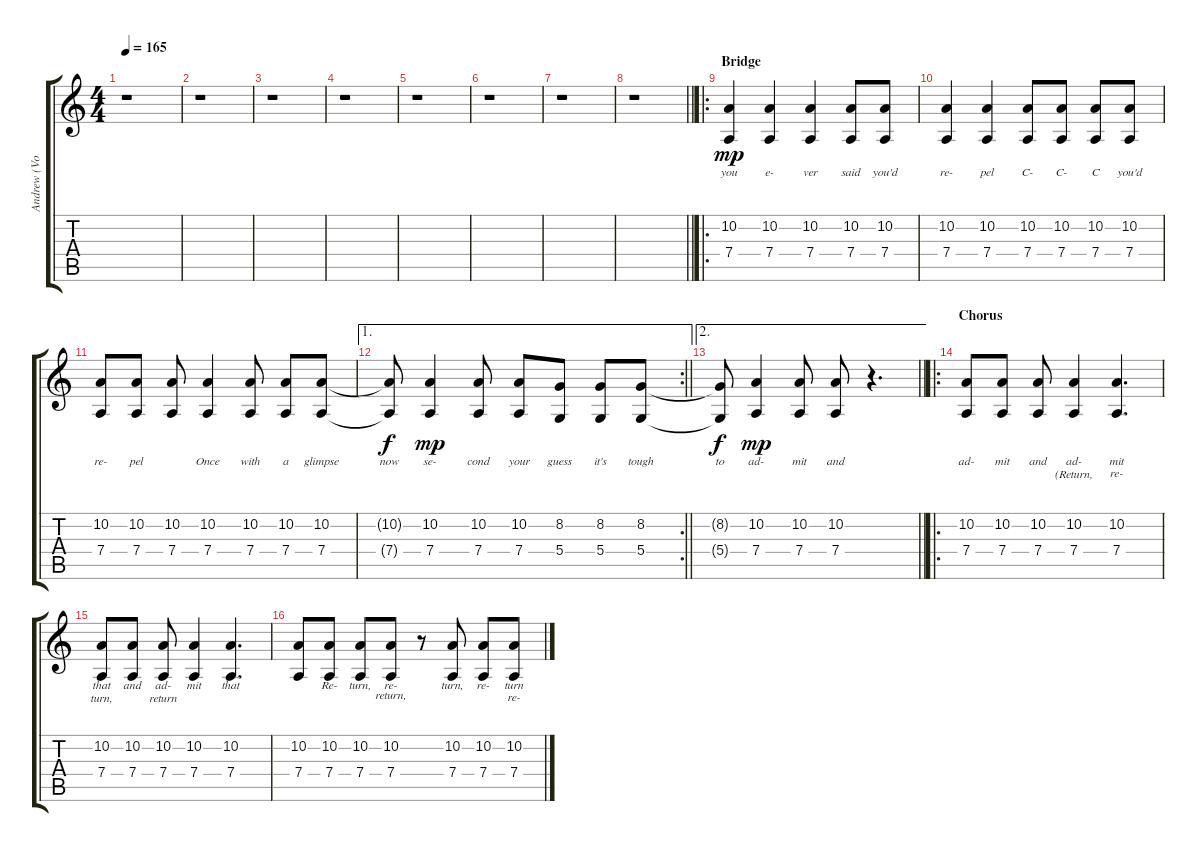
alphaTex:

\track ("Andrew (Vocals + Lyrics)" "Andrew (Vo") {instrument lead2sawtooth}
\staff {score tabs}
\tuning (E4 B3 G3 D3 A2 E2) {hide}
\ts (4 4)
\tempo 165
\clef g2
\ks c
r.1{dy f} |
r.1 |
r.1 |
r.1 |
r.1 |
r.1 |
r.1 |
\barLineRight lightlight
r.1 |
\ro
\section ("" "Bridge")
(10.2 7.4).4{lyrics (0 "you") lyrics (1 "") lyrics (2 "") lyrics (3 "") lyrics (4 "") dy mp} (10.2 7.4).4{lyrics (0 "e-") lyrics (1 "") lyrics (2 "") lyrics (3 "") lyrics (4 "")} (10.2 7.4).4{lyrics (0 "ver") lyrics (1 "") lyrics (2 "") lyrics (3 "") lyrics (4 "")} (10.2 7.4).8{lyrics (0 "said") lyrics (1 "") lyrics (2 "") lyrics (3 "") lyrics (4 "")} (10.2 7.4).8{lyrics (0 "you'd") lyrics (1 "") lyrics (2 "") lyrics (3 "") lyrics (4 "")} |
(10.2 7.4).4{lyrics (0 "re-") lyrics (1 "") lyrics (2 "") lyrics (3 "") lyrics (4 "")} (10.2 7.4).4{lyrics (0 "pel") lyrics (1 "") lyrics (2 "") lyrics (3 "") lyrics (4 "")} (10.2 7.4).8{lyrics (0 "C-") lyrics (1 "") lyrics (2 "") lyrics (3 "") lyrics (4 "")} (10.2 7.4).8{lyrics (0 "C-") lyrics (1 "") lyrics (2 "") lyrics (3 "") lyrics (4 "")} (10.2 7.4).8{lyrics (0 "C") lyrics (1 "") lyrics (2 "") lyrics (3 "") lyrics (4 "")} (10.2 7.4).8{lyrics (0 "you'd") lyrics (1 "") lyrics (2 "") lyrics (3 "") lyrics (4 "")} |
(10.2 7.4).8{lyrics (0 "re-") lyrics (1 "") lyrics (2 "") lyrics (3 "") lyrics (4 "")} (10.2 7.4).8{lyrics (0 "pel") lyrics (1 "") lyrics (2 "") lyrics (3 "") lyrics (4 "")} (10.2 7.4).8{lyrics (0 "") lyrics (1 "") lyrics (2 "") lyrics (3 "") lyrics (4 "")} (10.2 7.4).4{lyrics (0 "Once") lyrics (1 "") lyrics (2 "") lyrics (3 "") lyrics (4 "")} (10.2 7.4).8{lyrics (0 "with") lyrics (1 "") lyrics (2 "") lyrics (3 "") lyrics (4 "")} (10.2 7.4).8{lyrics (0 "a") lyrics (1 "") lyrics (2 "") lyrics (3 "") lyrics (4 "")} (10.2 7.4).8{lyrics (0 "glimpse") lyrics (1 "") lyrics (2 "") lyrics (3 "") lyrics (4 "")} |
\ae 1
\rc 2
\barLineRight lightlight
(10.2{t} 7.4{t}).8{lyrics (0 "now") lyrics (1 "") lyrics (2 "") lyrics (3 "") lyrics (4 "") dy f} (10.2 7.4).4{lyrics (0 "se-") lyrics (1 "") lyrics (2 "") lyrics (3 "") lyrics (4 "") dy mp} (10.2 7.4).8{lyrics (0 "cond") lyrics (1 "") lyrics (2 "") lyrics (3 "") lyrics (4 "")} (10.2 7.4).8{lyrics (0 "your") lyrics (1 "") lyrics (2 "") lyrics (3 "") lyrics (4 "")} (8.2 5.4).8{lyrics (0 "guess") lyrics (1 "") lyrics (2 "") lyrics (3 "") lyrics (4 "")} (8.2 5.4).8{lyrics (0 "it's") lyrics (1 "") lyrics (2 "") lyrics (3 "") lyrics (4 "")} (8.2 5.4).8{lyrics (0 "tough") lyrics (1 "") lyrics (2 "") lyrics (3 "") lyrics (4 "")} |
\ae 2
\barLineRight lightlight
(8.2{t} 5.4{t}).8{lyrics (0 "to") lyrics (1 "") lyrics (2 "") lyrics (3 "") lyrics (4 "") dy f} (10.2 7.4).4{lyrics (0 "ad-") lyrics (1 "") lyrics (2 "") lyrics (3 "") lyrics (4 "") dy mp} (10.2 7.4).8{lyrics (0 "mit") lyrics (1 "") lyrics (2 "") lyrics (3 "") lyrics (4 "")} (10.2 7.4).8{lyrics (0 "and") lyrics (1 "") lyrics (2 "") lyrics (3 "") lyrics (4 "")} r.4{d} |
\ro
\section ("" "Chorus")
(10.2 7.4).8{lyrics (0 "ad-") lyrics (1 "") lyrics (2 "") lyrics (3 "") lyrics (4 "")} (10.2 7.4).8{lyrics (0 "mit") lyrics (1 "") lyrics (2 "") lyrics (3 "") lyrics (4 "")} (10.2 7.4).8{lyrics (0 "and") lyrics (1 "") lyrics (2 "") lyrics (3 "") lyrics (4 "")} (10.2 7.4).4{lyrics (0 "ad-") lyrics (1 "(Return,") lyrics (2 "") lyrics (3 "") lyrics (4 "")} (10.2 7.4).4{d lyrics (0 "mit") lyrics (1 "re-") lyrics (2 "") lyrics (3 "") lyrics (4 "")} |
(10.2 7.4).8{lyrics (0 "that") lyrics (1 "turn,") lyrics (2 "") lyrics (3 "") lyrics (4 "")} (10.2 7.4).8{lyrics (0 "and") lyrics (1 "") lyrics (2 "") lyrics (3 "") lyrics (4 "")} (10.2 7.4).8{lyrics (0 "ad-") lyrics (1 "return") lyrics (2 "") lyrics (3 "") lyrics (4 "")} (10.2 7.4).4{lyrics (0 "mit") lyrics (1 "") lyrics (2 "") lyrics (3 "") lyrics (4 "")} (10.2 7.4).4{d lyrics (0 "that") lyrics (1 "") lyrics (2 "") lyrics (3 "") lyrics (4 "")} |
(10.2 7.4).8{lyrics (0 "") lyrics (1 "") lyrics (2 "") lyrics (3 "") lyrics (4 "")} (10.2 7.4).8{lyrics (0 "Re-") lyrics (1 "") lyrics (2 "") lyrics (3 "") lyrics (4 "")} (10.2 7.4).8{lyrics (0 "turn,") lyrics (1 "") lyrics (2 "") lyrics (3 "") lyrics (4 "")} (10.2 7.4).8{lyrics (0 "re-") lyrics (1 "return,") lyrics (2 "") lyrics (3 "") lyrics (4 "")} r.8 (10.2 7.4).8{lyrics (0 "turn,") lyrics (1 "") lyrics (2 "") lyrics (3 "") lyrics (4 "")} (10.2 7.4).8{lyrics (0 "re-") lyrics (1 "") lyrics (2 "") lyrics (3 "") lyrics (4 "")} (10.2 7.4).8{lyrics (0 "turn") lyrics (1 "re-") lyrics (2 "") lyrics (3 "") lyrics (4 "")}
